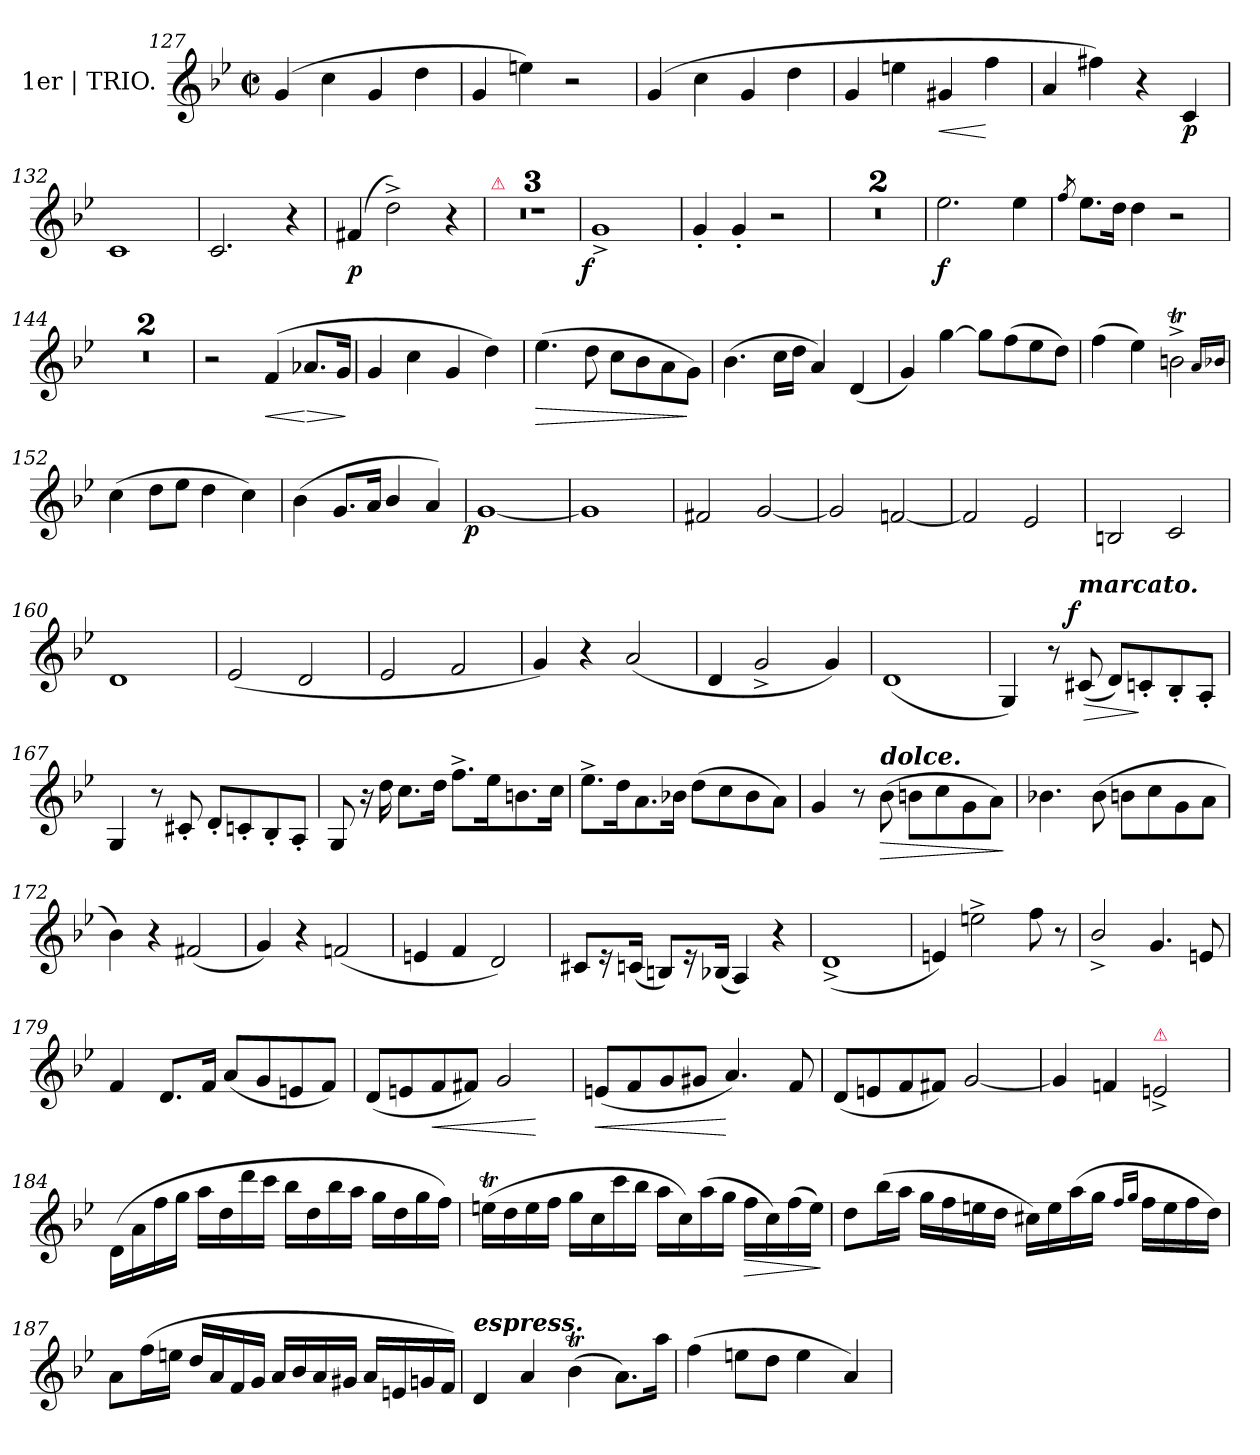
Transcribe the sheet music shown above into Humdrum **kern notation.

**kern	**dynam
*part1	*part1
*staff1	*staff1
*I" 1er | TRIO.	*
*clefG2	*
*k[b-e-]	*
*M2/2	*
*met(c|)	*
=127	=127
(>4g	.
4cc	.
4g	.
4dd	.
=128	=128
4g	.
4een)	.
2r	.
=129	=129
(>4g	.
4cc	.
4g	.
4dd	.
=130	=130
4g	.
4een	.
!	!LO:HP:b
4g#X	<
4ff	[
=131	=131
4a	.
4ff#X)	.
4r	.
4c	p
=132	=132
1c	.
=133	=133
2.c	.
4r	.
=134	=134
(>4f#X	p
2dd^<)	.
4r	.
=135	=135
!LO:TX:a:color=crimson:t=⚠	!
1rdd	.
=136	=136
1rdd	.
=137	=137
1rdd	.
=138	=138
!	!LO:DY:rj
1g^<	f
=139	=139
4g'<	.
4g'<	.
2r	.
=140	=140
1rdd	.
=141	=141
1rdd	.
=142	=142
2.ee-	f
4ee-	.
=143	=143
8qff/	.
8.ee-L	.
16ddJk	.
4dd	.
2r	.
=144	=144
1rdd	.
=145	=145
1rdd	.
=146	=146
2r	.
!	!LO:HP:b
(>4f	<
!	!LO:HP:n=1:b
8.a-XL	[ >
16gJk	.
.	]
=147	=147
4g	.
4cc	.
4g	.
4dd)	.
=148	=148
!	!LO:HP:b
(>4.ee-	>
8dd	.
8cc\L	.
8b-\	.
8a\	.
8g\J)	]
=149	=149
(>4.b-	.
16ccLL	.
16ddJJ	.
4a)	.
(<4d	.
=150	=150
4g)	.
[4gg	.
8ggL]	.
(>8ff	.
8ee-	.
8ddJ)	.
=151	=151
(>4ff	.
4ee-)	.
2bnt^<	.
16qqa/LL	.
16qqb-X/JJ	.
=152	=152
(>4cc	.
8ddL	.
8ee-J	.
4dd	.
4cc)	.
=153	=153
(>4b-\	.
8.gL	.
16aJk	.
4b-/	.
4a)	.
=154	=154
!	!LO:DY:rj
[1g	p
=155	=155
1g]	.
=156	=156
2f#X	.
[2g	.
=157	=157
2g]	.
[2fn	.
=158	=158
2f]	.
2e-	.
=159	=159
2Bn	.
2c	.
=160	=160
1d	.
=161	=161
(<2e-	.
2d	.
=162	=162
2e-	.
2f	.
=163	=163
4g)	.
4r	.
(<2a	.
=164	=164
4d	.
2g^<	.
4g)	.
=165	=165
(<1d	.
=166	=166
4G)	.
8r	.
!LO:TX:a:Bi:t=marcato.	!
!	!LO:HP:b
!	!LO:DY:n=1:a:rj
(<8c#X	> f
8dL)	.
8cn'<	]
8B-'<	.
8A'<J	.
=167	=167
4G	.
8r	.
8c#X'<	.
8d'<L	.
8cn'<	.
8B-'<	.
8A'<J	.
=168	=168
8G	.
16r	.
16dd	.
8.ccL	.
16ddJk	.
8.ff^<L	.
16ee-K	.
8.bn	.
16ccJk	.
=169	=169
8.ee-^<L	.
16ddK	.
8.a	.
16b-XJk	.
(>8ddL	.
8cc	.
8b-	.
8aJ)	.
=170	=170
4g	.
8r	.
!LO:TX:a:Bi:t=dolce.	!
!	!LO:HP:b
(>8b-	>
8bn\L	.
8cc\	.
8g\	.
8a\J)	.
.	]
=171	=171
4.b-X	.
(>8b-	.
8bn\L	.
8cc\	.
8g\	.
8a\J	.
=172	=172
4b-)	.
4r	.
(<2f#X	.
=173	=173
4g)	.
4r	.
(<2fn	.
=174	=174
4en	.
4f	.
2d)	.
=175	=175
8c#XL	.
16re	.
(<16cnJk	.
8BnL)	.
16re	.
(<16B-XJk	.
4A)	.
4r	.
=176	=176
(<1d^>	.
=177	=177
4en)	.
2een^<	.
8ff	.
8r	.
=178	=178
2b-^>/	.
4.g	.
8en	.
=179	=179
4f	.
8.dL	.
16fJk	.
(<8aL	.
8g	.
8en	.
8fJ)	.
=180	=180
(<8dL	.
8en	.
!	!LO:HP:b
8f	<
8f#XJ)	.
2g	.
.	[
=181	=181
!	!LO:HP:b
(<8enL	<
8f	.
8g	.
8g#XJ	.
4.a)	[
8f	.
=182	=182
(<8dL	.
8en	.
8f	.
8f#XJ)	.
[2g	.
=183	=183
4g]	.
4fn	.
!LO:TX:a:color=crimson:t=⚠	!
2en^>	.
=184	=184
(>16dLL	.
16a	.
16ff	.
16ggJJ	.
16aaLL	.
16dd	.
16ddd	.
16cccJJ	.
16bb-LL	.
16dd	.
16bb-	.
16aaJJ	.
16ggLL	.
16dd	.
16gg	.
16ffJJ)	.
=185	=185
(>16eentLL	.
16dd	.
16ee	.
16ffJJ	.
16ggLL	.
16cc	.
16ccc	.
16bb-JJ	.
16aaLL	.
16cc)	.
(>16aa	.
16ggJJ	.
!	!LO:HP:b
16ffLL	>
16cc)	.
(>16ff	.
16eeJJ)	.
.	]
=186	=186
8ddL	.
(>16bb-L	.
16aaJJ	.
16ggLL	.
16ff	.
16een	.
16ddJJ	.
16cc#XLL)	.
16ee	.
(>16aa	.
16ggJJ	.
16qqff/LL	.
16qqgg/JJ	.
16ffLL	.
16ee	.
16ff	.
16ddJJ)	.
=187	=187
8aL	.
(>16ffL	.
16eenJJ	.
16ddLL	.
16a	.
16f	.
16gJJ	.
16aLL	.
16b-	.
16a	.
16g#XJJ	.
16aLL	.
16en	.
16gn	.
16fJJ)	.
=188	=188
!LO:TX:a:Bi:t=espress.	!
4d	.
4a	.
(>4b-T	.
8.aL)	.
16aaJk	.
=189	=189
(>4ff	.
8eenL	.
8ddJ	.
4ee	.
4a)	.
=	=
*-	*-
